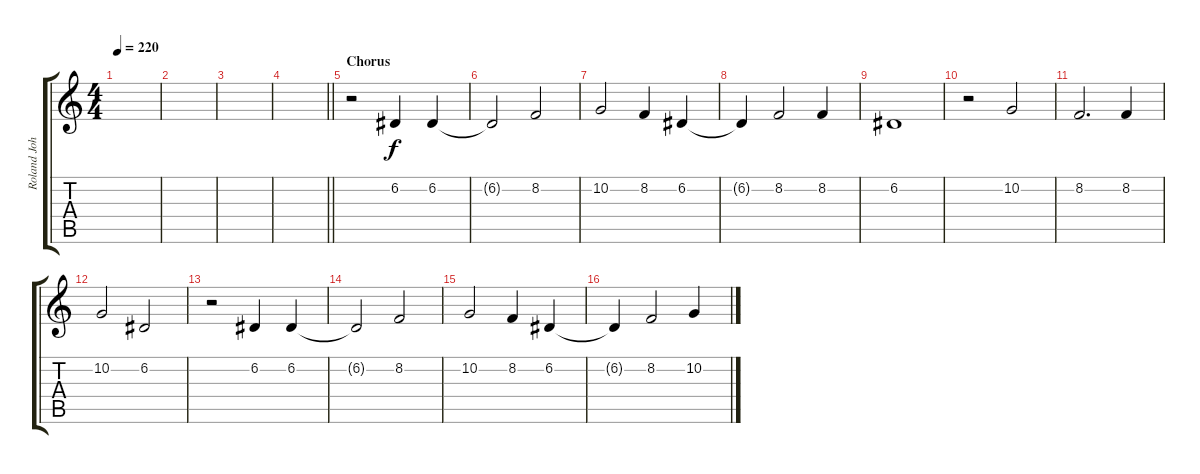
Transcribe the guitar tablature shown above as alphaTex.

\track ("Roland Johansson" "Roland Joh") {instrument lead2sawtooth}
\staff {score tabs}
\tuning (D4 A3 F3 C3 G2 C2) {hide}
\ts (4 4)
\tempo 220
\clef g2
\ks c
|
|
|
\barLineRight lightlight
|
\section ("" "Chorus")
r.2 6.2.4 6.2.4 |
6.2{t}.2 8.2.2 |
10.2.2 8.2.4 6.2.4 |
6.2{t}.4 8.2.2 8.2.4 |
6.2.1 |
r.2 10.2.2 |
8.2.2{d} 8.2.4 |
10.2.2 6.2.2 |
r.2 6.2.4 6.2.4 |
6.2{t}.2 8.2.2 |
10.2.2 8.2.4 6.2.4 |
6.2{t}.4 8.2.2 10.2.4
